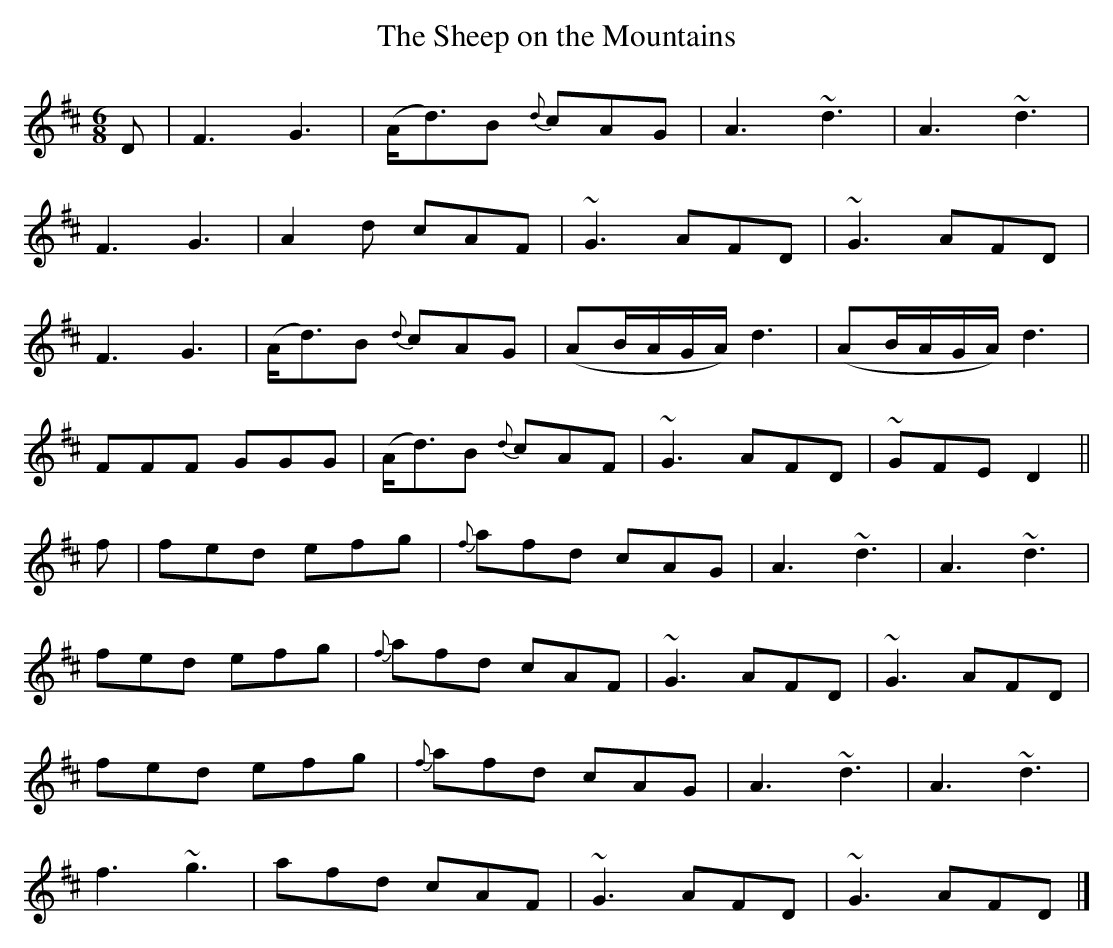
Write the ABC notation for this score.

X:1
T: The Sheep on the Mountains
M: 6/8
L: 1/8
K: D
D|F3 G3|(A<d)B {d}cAG|A3 ~d3|A3 ~d3|
F3 G3|A2d cAF|~G3 AFD|~G3 AFD|
F3 G3|(A<d)B {d}cAG|(AB/A/G/A/) d3|(AB/A/G/A/) d3|
FFF GGG|(A<d)B {d}cAF|~G3 AFD|~GFE D2||
f|fed efg|{f}afd cAG|A3 ~d3|A3 ~d3|
fed efg|{f}afd cAF|~G3 AFD|~G3 AFD|
fed efg|{f}afd cAG|A3 ~d3|A3 ~d3|
f3 ~g3|afd cAF|~G3 AFD|~G3 AFD|]
